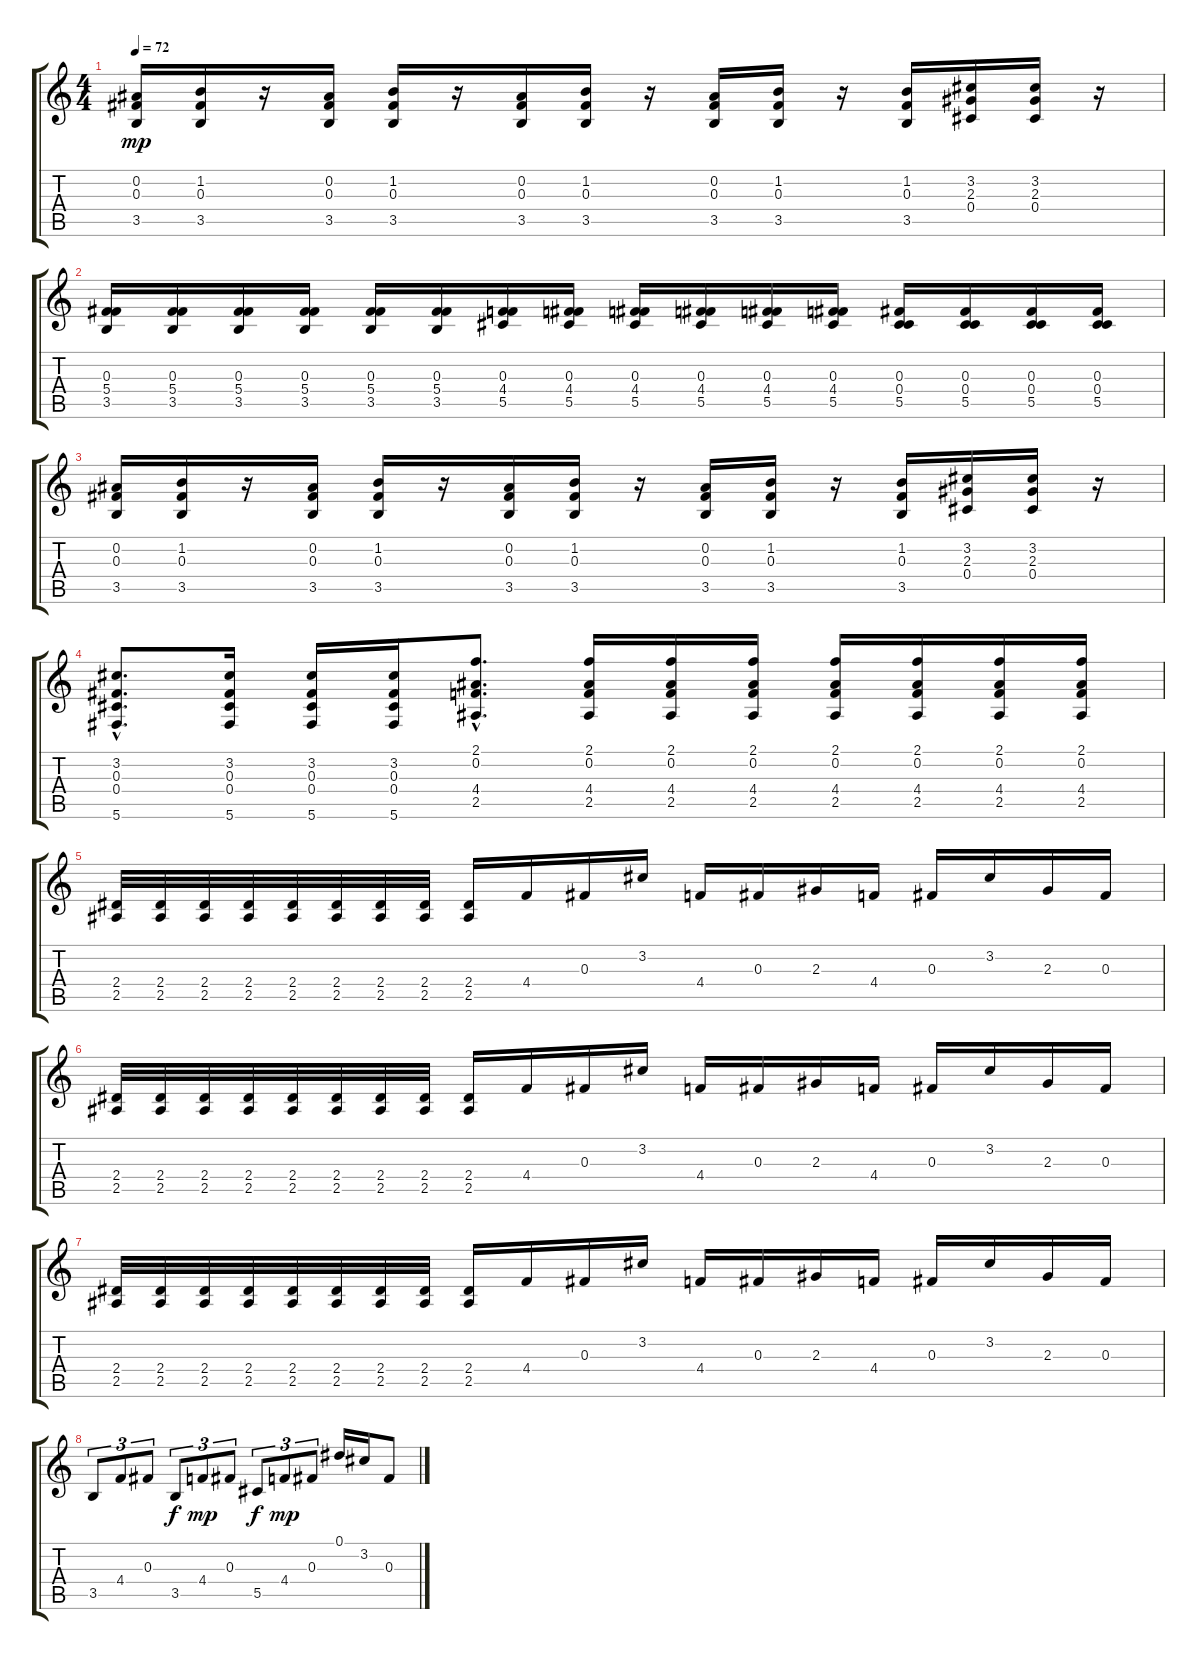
\track "" {instrument overdrivenguitar}
\staff {score tabs}
\tuning (Eb4 Bb3 Gb3 Db3 Ab2 Db2) {hide}
\ts (4 4)
\tempo 72
\clef g2
\ks c
(0.2 0.3 3.5).16{dy mp} (1.2 0.3 3.5).16 r.16 (0.2 0.3 3.5).16 (1.2 0.3 3.5).16 r.16 (0.2 0.3 3.5).16 (1.2 0.3 3.5).16 r.16 (0.2 0.3 3.5).16 (1.2 0.3 3.5).16 r.16 (1.2 0.3 3.5).16 (3.2 2.3 0.4).16 (3.2 2.3 0.4).16 r.16 |
(0.3 5.4 3.5).16 (0.3 5.4 3.5).16 (0.3 5.4 3.5).16 (0.3 5.4 3.5).16 (0.3 5.4 3.5).16 (0.3 5.4 3.5).16 (0.3 4.4 5.5).16 (0.3 4.4 5.5).16 (0.3 4.4 5.5).16 (0.3 4.4 5.5).16 (0.3 4.4 5.5).16 (0.3 4.4 5.5).16 (0.3 0.4 5.5).16 (0.3 0.4 5.5).16 (0.3 0.4 5.5).16 (0.3 0.4 5.5).16 |
(0.2 0.3 3.5).16 (1.2 0.3 3.5).16 r.16 (0.2 0.3 3.5).16 (1.2 0.3 3.5).16 r.16 (0.2 0.3 3.5).16 (1.2 0.3 3.5).16 r.16 (0.2 0.3 3.5).16 (1.2 0.3 3.5).16 r.16 (1.2 0.3 3.5).16 (3.2 2.3 0.4).16 (3.2 2.3 0.4).16 r.16 |
(3.2{hac} 0.3{hac} 0.4{hac} 5.6{hac}).8{d} (3.2 0.3 0.4 5.6).16 (3.2 0.3 0.4 5.6).16 (3.2 0.3 0.4 5.6).16 (2.1{hac} 0.2{hac} 4.4{hac} 2.5{hac}).8{d} (2.1 0.2 4.4 2.5).16 (2.1 0.2 4.4 2.5).16 (2.1 0.2 4.4 2.5).16 (2.1 0.2 4.4 2.5).16 (2.1 0.2 4.4 2.5).16 (2.1 0.2 4.4 2.5).16 (2.1 0.2 4.4 2.5).16 |
(2.4 2.5).32 (2.4 2.5).32 (2.4 2.5).32 (2.4 2.5).32 (2.4 2.5).32 (2.4 2.5).32 (2.4 2.5).32 (2.4 2.5).32 (2.4 2.5).16 4.4.16 0.3.16 3.2.16 4.4.16 0.3.16 2.3.16 4.4.16 0.3.16 3.2.16 2.3.16 0.3.16 |
(2.4 2.5).32 (2.4 2.5).32 (2.4 2.5).32 (2.4 2.5).32 (2.4 2.5).32 (2.4 2.5).32 (2.4 2.5).32 (2.4 2.5).32 (2.4 2.5).16 4.4.16 0.3.16 3.2.16 4.4.16 0.3.16 2.3.16 4.4.16 0.3.16 3.2.16 2.3.16 0.3.16 |
(2.4 2.5).32 (2.4 2.5).32 (2.4 2.5).32 (2.4 2.5).32 (2.4 2.5).32 (2.4 2.5).32 (2.4 2.5).32 (2.4 2.5).32 (2.4 2.5).16 4.4.16 0.3.16 3.2.16 4.4.16 0.3.16 2.3.16 4.4.16 0.3.16 3.2.16 2.3.16 0.3.16 |
3.5.8{tu (3 2)} 4.4.8{tu (3 2)} 0.3.8{tu (3 2)} 3.5.8{tu (3 2) dy f} 4.4.8{tu (3 2) dy mp} 0.3.8{tu (3 2)} 5.5.8{tu (3 2) dy f} 4.4.8{tu (3 2) dy mp} 0.3.8{tu (3 2)} 0.1.16 3.2.16 0.3.8
